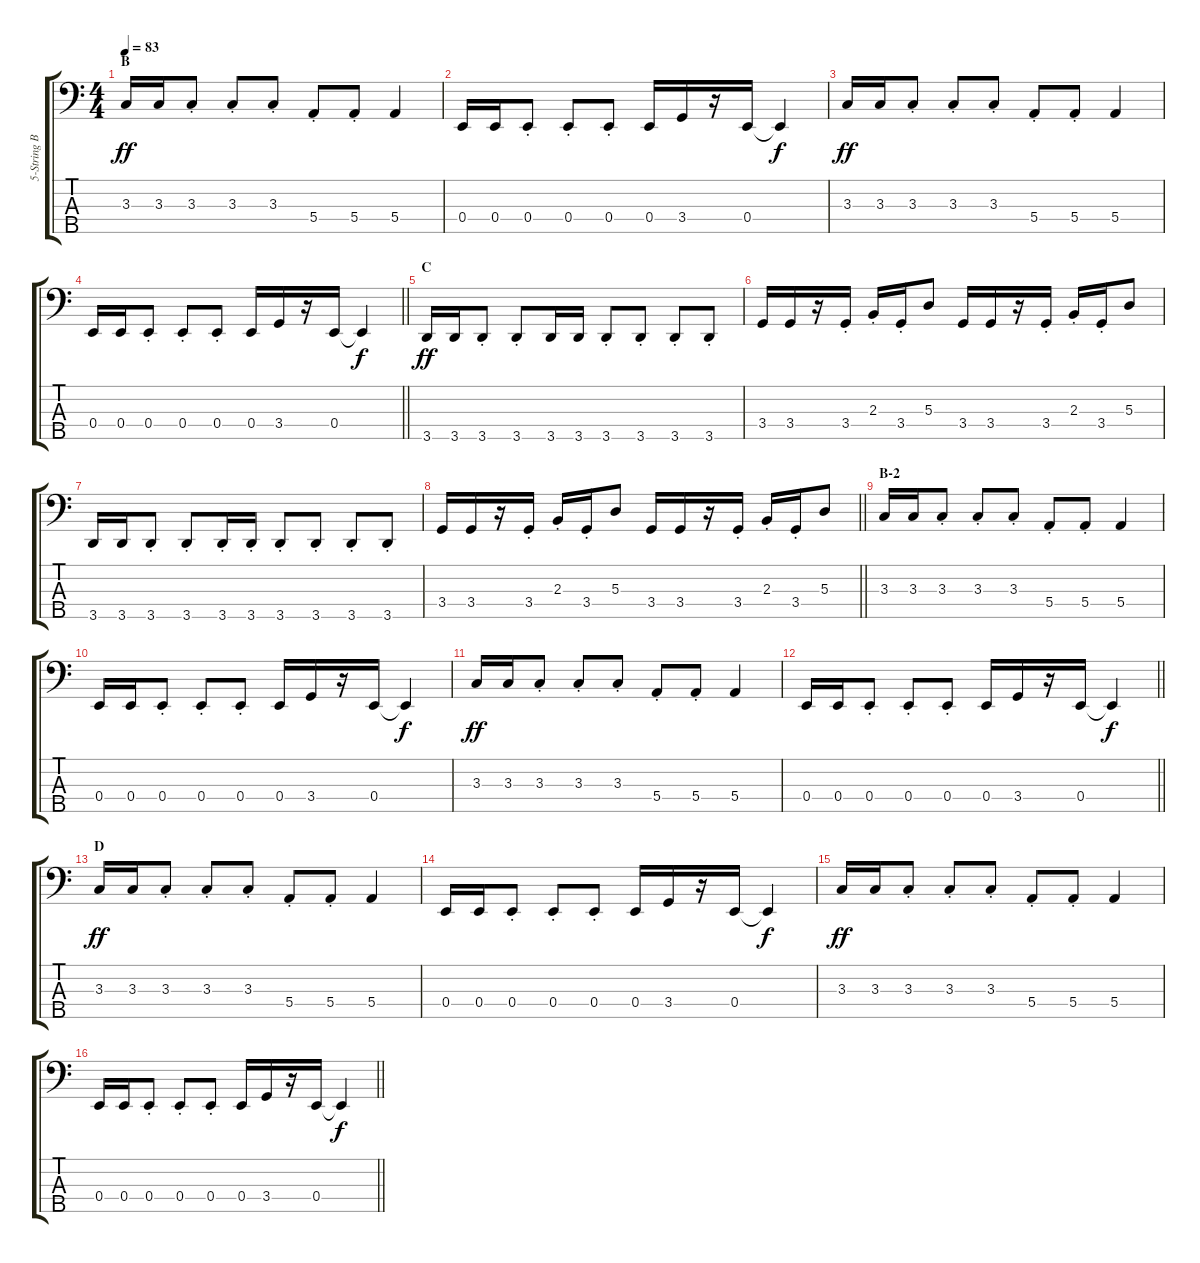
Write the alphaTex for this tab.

\track ("5-String Bass" "5-String B") {instrument electricbassfinger}
\staff {score tabs}
\tuning (G2 D2 A1 E1 B0) {hide}
\ts (4 4)
\section ("" "B")
\tempo 83
\clef f4
\ks c
3.3.16{dy ff} 3.3.16 3.3{st}.8 3.3{st}.8 3.3{st}.8 5.4{st}.8 5.4{st}.8 5.4.4 |
0.4.16 0.4.16 0.4{st}.8 0.4{st}.8 0.4{st}.8 0.4.16 3.4.16 r.16 0.4.16 0.4{t}.4{dy f} |
3.3.16{dy ff} 3.3.16 3.3{st}.8 3.3{st}.8 3.3{st}.8 5.4{st}.8 5.4{st}.8 5.4.4 |
\barLineRight lightlight
0.4.16 0.4.16 0.4{st}.8 0.4{st}.8 0.4{st}.8 0.4.16 3.4.16 r.16 0.4.16 0.4{t}.4{dy f} |
\section ("" "C")
3.5.16{dy ff} 3.5.16 3.5{st}.8 3.5{st}.8 3.5.16 3.5.16 3.5{st}.8 3.5{st}.8 3.5{st}.8 3.5{st}.8 |
3.4.16 3.4.16 r.16 3.4{st}.16 2.3{st}.16 3.4{st}.16 5.3.8 3.4.16 3.4.16 r.16 3.4{st}.16 2.3{st}.16 3.4{st}.16 5.3.8 |
3.5.16 3.5.16 3.5{st}.8 3.5{st}.8 3.5{st}.16 3.5{st}.16 3.5{st}.8 3.5{st}.8 3.5{st}.8 3.5{st}.8 |
\barLineRight lightlight
3.4.16 3.4.16 r.16 3.4{st}.16 2.3{st}.16 3.4{st}.16 5.3.8 3.4.16 3.4.16 r.16 3.4{st}.16 2.3{st}.16 3.4{st}.16 5.3.8 |
\section ("" "B-2")
3.3.16 3.3.16 3.3{st}.8 3.3{st}.8 3.3{st}.8 5.4{st}.8 5.4{st}.8 5.4.4 |
0.4.16 0.4.16 0.4{st}.8 0.4{st}.8 0.4{st}.8 0.4.16 3.4.16 r.16 0.4.16 0.4{t}.4{dy f} |
3.3.16{dy ff} 3.3.16 3.3{st}.8 3.3{st}.8 3.3{st}.8 5.4{st}.8 5.4{st}.8 5.4.4 |
\barLineRight lightlight
0.4.16 0.4.16 0.4{st}.8 0.4{st}.8 0.4{st}.8 0.4.16 3.4.16 r.16 0.4.16 0.4{t}.4{dy f} |
\section ("" "D")
3.3.16{dy ff} 3.3.16 3.3{st}.8 3.3{st}.8 3.3{st}.8 5.4{st}.8 5.4{st}.8 5.4.4 |
0.4.16 0.4.16 0.4{st}.8 0.4{st}.8 0.4{st}.8 0.4.16 3.4.16 r.16 0.4.16 0.4{t}.4{dy f} |
3.3.16{dy ff} 3.3.16 3.3{st}.8 3.3{st}.8 3.3{st}.8 5.4{st}.8 5.4{st}.8 5.4.4 |
\barLineRight lightlight
0.4.16 0.4.16 0.4{st}.8 0.4{st}.8 0.4{st}.8 0.4.16 3.4.16 r.16 0.4.16 0.4{t}.4{dy f}
